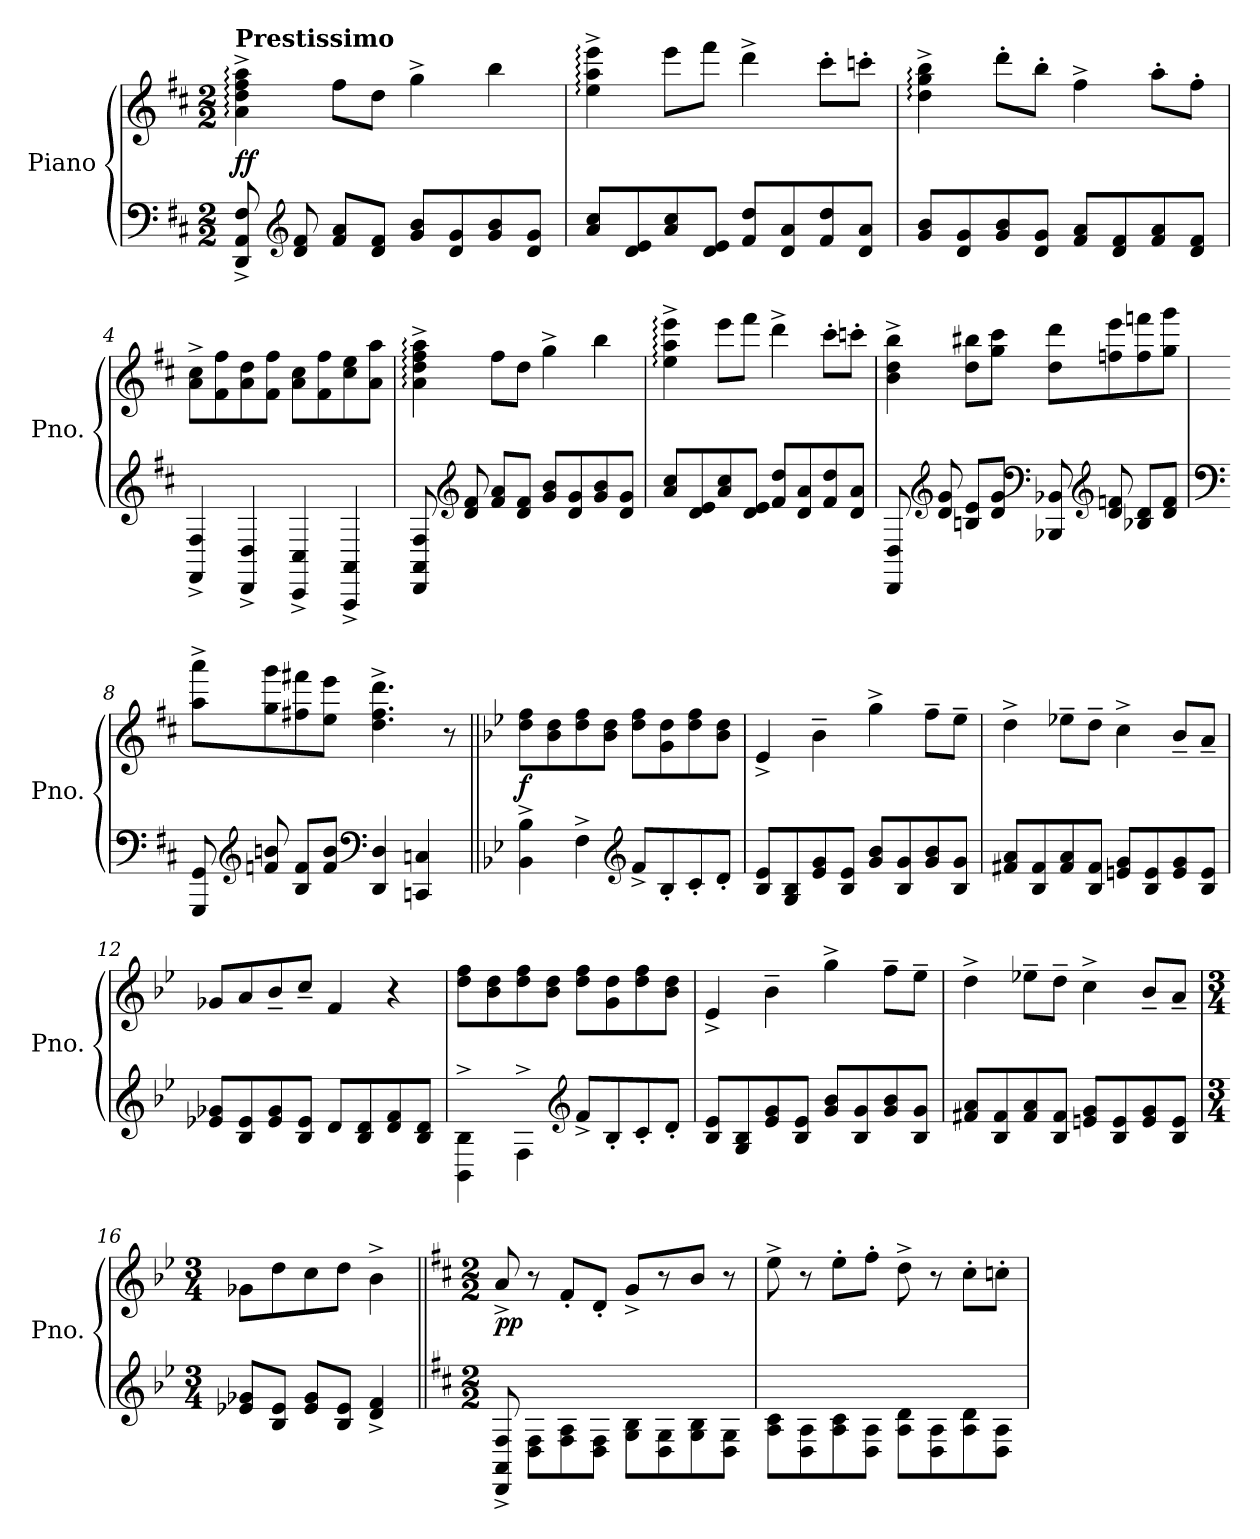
**kern	**kern	**dynam
*part1	*part1	*part1
*staff2	*staff1	*staff1/2
*I"Piano	*	*
*I'Pno.	*	*
*clefF4	*clefG2	*
*k[f#c#]	*k[f#c#]	*
*M2/2	*M2/2	*
=1	=1	=1
!	!LO:TX:a:B:t=Prestissimo	!
!	!	!LO:DY:b
8DD/^ 8AA/^ 8F#/^	4a\:^ 4dd\:^ 4ff#\:^ 4aa\:^	ff
*clefG2	*	*
8d/ 8f#/	.	.
8f#/ 8a/L	8ff#\L	.
8d/ 8f#/J	8dd\J	.
8g/ 8b/L	4gg^\	.
8d/ 8g/	.	.
8g/ 8b/	4bb\	.
8d/ 8g/J	.	.
=2	=2	=2
8a/ 8cc#/L	4ee\:^ 4aa\:^ 4eee\:^	.
8d/ 8e/	.	.
8a/ 8cc#/	8eee\L	.
8d/ 8e/J	8fff#\J	.
8f#/ 8dd/L	4ddd^\	.
8d/ 8a/	.	.
8f#/ 8dd/	8ccc#'\L	.
8d/ 8a/J	8cccn'\J	.
=3	=3	=3
8g/ 8b/L	4dd\:^ 4gg\:^ 4bb\:^	.
8d/ 8g/	.	.
8g/ 8b/	8ddd'\L	.
8d/ 8g/J	8bb'\J	.
8f#/ 8a/L	4ff#^\	.
8d/ 8f#/	.	.
8f#/ 8a/	8aa'\L	.
8d/ 8f#/J	8ff#'\J	.
!!LO:LB:g=z
=4	=4	=4
4FF#/^ 4F#/^	8a\^ 8cc#\^L	.
.	8f#\ 8ff#\	.
4DD/^ 4D/^	8a\ 8dd\	.
.	8f#\ 8ff#\J	.
4CC#/^ 4C#/^	8a\ 8cc#\L	.
.	8f#\ 8ff#\	.
4AAA/^ 4AA/^	8cc#\ 8ee\	.
.	8a\ 8aa\J	.
=5	=5	=5
8DD/ 8AA/ 8F#/	4a\:^ 4dd\:^ 4ff#\:^ 4aa\:^	.
*clefG2	*	*
8d/ 8f#/	.	.
8f#/ 8a/L	8ff#\L	.
8d/ 8f#/J	8dd\J	.
8g/ 8b/L	4gg^\	.
8d/ 8g/	.	.
8g/ 8b/	4bb\	.
8d/ 8g/J	.	.
=6	=6	=6
8a/ 8cc#/L	4ee\:^ 4aa\:^ 4eee\:^	.
8d/ 8e/	.	.
8a/ 8cc#/	8eee\L	.
8d/ 8e/J	8fff#\J	.
8f#/ 8dd/L	4ddd^\	.
8d/ 8a/	.	.
8f#/ 8dd/	8ccc#'\L	.
8d/ 8a/J	8cccn'\J	.
!!LO:LB:g=z
=7	=7	=7
8DD/ 8D/	4b\^ 4dd\^ 4bb\^	.
*clefG2	*	*
8d/ 8g/	.	.
8Bn/ 8e/L	8dd\ 8bb#X\L	.
8d/ 8g/J	8gg\ 8ccc#\J	.
*clefF4	*	*
8BBB-X/ 8BB-X/	8dd\ 8ddd\L	.
*clefG2	*	*
8d/ 8fn/	8ffn\ 8eee\	.
8B-X/ 8d/L	8ff\ 8fffn\	.
8d/ 8f/J	8gg\ 8ggg\J	.
=8	=8	=8
*clefF4	*	*
8GGG/ 8GG/	8aa\^ 8aaa\^L	.
*clefG2	*	*
8fn/ 8bn/	8gg\ 8ggg\	.
8B/ 8f/L	8ff#X\ 8fff#X\	.
8f/ 8b/J	8ee\ 8eee\J	.
*clefF4	*	*
4DD/ 4D/	4.dd\^ 4.ff#\^ 4.ddd\^	.
4CCn/ 4Cn/	.	.
.	8r	.
!!LO:LB:g=z
=9||	=9||	=9||
*k[b-e-]	*k[b-e-]	*
!	!	!LO:DY:b
4BB-\^ 4B-\^	8dd\ 8ff\L	f
.	8b-\ 8dd\	.
4F^\	8dd\ 8ff\	.
.	8b-\ 8dd\J	.
*clefG2	*	*
8f^/L	8dd\ 8ff\L	.
8B-'/	8g\ 8dd\	.
8c'/	8dd\ 8ff\	.
8d'/J	8b-\ 8dd\J	.
=10	=10	=10
8B-/ 8e-/L	4e-^/	.
8G/ 8B-/	.	.
8e-/ 8g/	4b-~\	.
8B-/ 8e-/J	.	.
8g/ 8b-/L	4gg^\	.
8B-/ 8g/	.	.
8g/ 8b-/	8ff~\L	.
8B-/ 8g/J	8ee-~\J	.
=11	=11	=11
8f#X/ 8a/L	4dd^\	.
8B-/ 8f#/	.	.
8f#/ 8a/	8ee-X~\L	.
8B-/ 8f#/J	8dd~\J	.
8en/ 8g/L	4cc^\	.
8B-/ 8e/	.	.
8e/ 8g/	8b-~/L	.
8B-/ 8e/J	8a~/J	.
=12	=12	=12
8e-X/ 8g-X/L	8g-X/L	.
8B-/ 8e-/	8a/	.
8e-/ 8g-/	8b-~/	.
8B-/ 8e-/J	8cc~/J	.
8d/L	4f/	.
8B-/ 8d/	.	.
8d/ 8f/	4r	.
8B-/ 8d/J	.	.
!!LO:LB:g=z
=13	=13	=13
4BB-\^ 4B-\^	8dd\ 8ff\L	.
.	8b-\ 8dd\	.
4F^\	8dd\ 8ff\	.
.	8b-\ 8dd\J	.
*clefG2	*	*
8f^/L	8dd\ 8ff\L	.
8B-'/	8g\ 8dd\	.
8c'/	8dd\ 8ff\	.
8d'/J	8b-\ 8dd\J	.
=14	=14	=14
8B-/ 8e-/L	4e-^/	.
8G/ 8B-/	.	.
8e-/ 8g/	4b-~\	.
8B-/ 8e-/J	.	.
8g/ 8b-/L	4gg^\	.
8B-/ 8g/	.	.
8g/ 8b-/	8ff~\L	.
8B-/ 8g/J	8ee-~\J	.
=15	=15	=15
8f#X/ 8a/L	4dd^\	.
8B-/ 8f#/	.	.
8f#/ 8a/	8ee-X~\L	.
8B-/ 8f#/J	8dd~\J	.
8en/ 8g/L	4cc^\	.
8B-/ 8e/	.	.
8e/ 8g/	8b-~/L	.
8B-/ 8e/J	8a~/J	.
=16	=16	=16
*M3/4	*M3/4	*
8e-X/ 8g-X/L	8g-X\L	.
8B-/ 8e-/J	8dd\	.
8e-/ 8g-/L	8cc\	.
8B-/ 8e-/J	8dd\J	.
4d/^ 4f/^	4b-^\	.
!!LO:PB:g=z
=17||	=17||	=17||
*k[f#c#]	*k[f#c#]	*
*M2/2	*M2/2	*
!	!	!LO:DY:b
8DD/^ 8AA/^ 8F#/^	8a^/	pp
8D\ 8F#\L	8r	.
8F#\ 8A\	8f#'/L	.
8D\ 8F#\J	8d'/J	.
8G\ 8B\L	8g^/L	.
8D\ 8G\	8r	.
8G\ 8B\	8b/J	.
8D\ 8G\J	8r	.
=18	=18	=18
8A\ 8c#\L	8ee^\	.
8D\ 8A\	8r	.
8A\ 8c#\	8ee'\L	.
8D\ 8A\J	8ff#'\J	.
8A\ 8d\L	8dd^\	.
8D\ 8A\	8r	.
8A\ 8d\	8cc#'\L	.
8D\ 8A\J	8ccn'\J	.
=	=	=
*-	*-	*-
